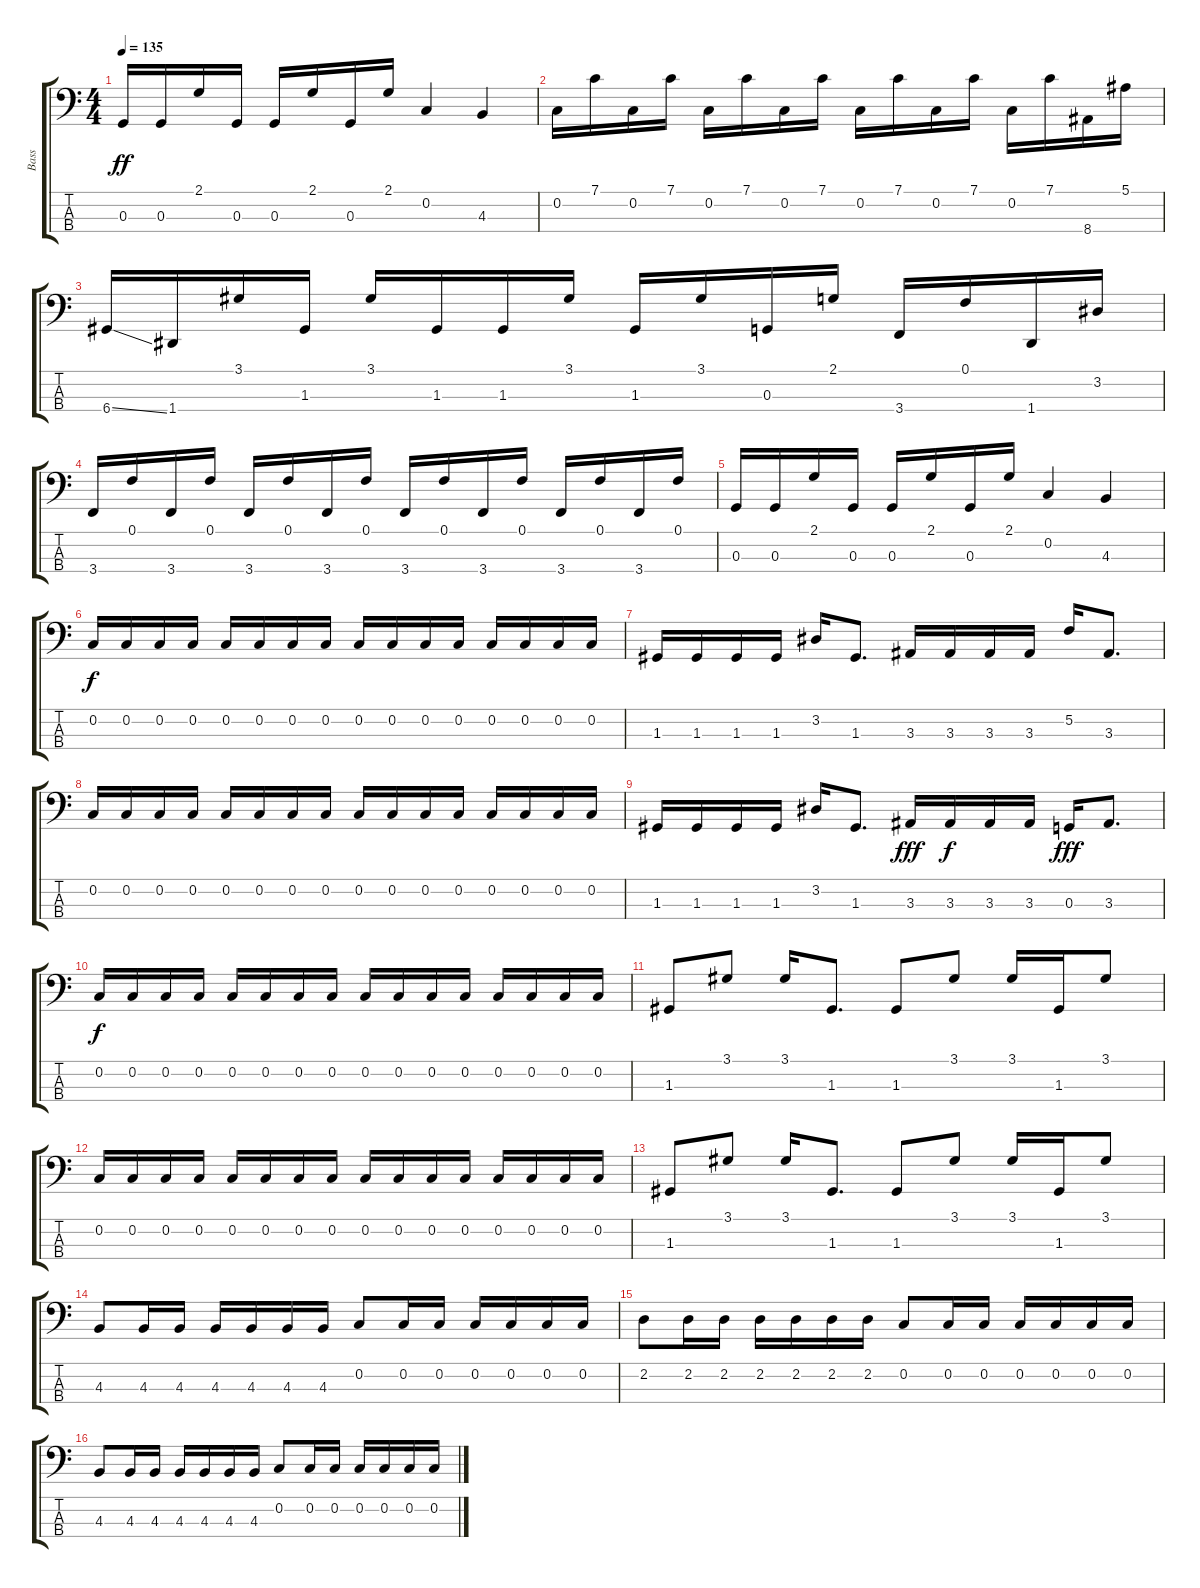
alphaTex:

\track ("Bass" "Bass") {instrument electricbasspick}
\staff {score tabs}
\tuning (F2 C2 G1 D1) {hide}
\ts (4 4)
\tempo 135
\clef f4
\ks c
0.3.16{dy ff} 0.3.16 2.1.16 0.3.16 0.3.16 2.1.16 0.3.16 2.1.16 0.2.4 4.3.4 |
0.2.16 7.1.16 0.2.16 7.1.16 0.2.16 7.1.16 0.2.16 7.1.16 0.2.16 7.1.16 0.2.16 7.1.16 0.2.16 7.1.16 8.4.16 5.1.16 |
6.4{ss}.16 1.4.16 3.1.16 1.3.16 3.1.16 1.3.16 1.3.16 3.1.16 1.3.16 3.1.16 0.3.16 2.1.16 3.4.16 0.1.16 1.4.16 3.2.16 |
3.4.16 0.1.16 3.4.16 0.1.16 3.4.16 0.1.16 3.4.16 0.1.16 3.4.16 0.1.16 3.4.16 0.1.16 3.4.16 0.1.16 3.4.16 0.1.16 |
0.3.16 0.3.16 2.1.16 0.3.16 0.3.16 2.1.16 0.3.16 2.1.16 0.2.4 4.3.4 |
0.2.16{dy f} 0.2.16 0.2.16 0.2.16 0.2.16 0.2.16 0.2.16 0.2.16 0.2.16 0.2.16 0.2.16 0.2.16 0.2.16 0.2.16 0.2.16 0.2.16 |
1.3.16 1.3.16 1.3.16 1.3.16 3.2.16 1.3.8{d} 3.3.16 3.3.16 3.3.16 3.3.16 5.2.16 3.3.8{d} |
0.2.16 0.2.16 0.2.16 0.2.16 0.2.16 0.2.16 0.2.16 0.2.16 0.2.16 0.2.16 0.2.16 0.2.16 0.2.16 0.2.16 0.2.16 0.2.16 |
1.3.16 1.3.16 1.3.16 1.3.16 3.2.16 1.3.8{d} 3.3.16{dy fff} 3.3.16{dy f} 3.3.16 3.3.16 0.3.16{dy fff} 3.3.8{d} |
0.2.16{dy f} 0.2.16 0.2.16 0.2.16 0.2.16 0.2.16 0.2.16 0.2.16 0.2.16 0.2.16 0.2.16 0.2.16 0.2.16 0.2.16 0.2.16 0.2.16 |
1.3.8 3.1.8 3.1.16 1.3.8{d} 1.3.8 3.1.8 3.1.16 1.3.16 3.1.8 |
0.2.16 0.2.16 0.2.16 0.2.16 0.2.16 0.2.16 0.2.16 0.2.16 0.2.16 0.2.16 0.2.16 0.2.16 0.2.16 0.2.16 0.2.16 0.2.16 |
1.3.8 3.1.8 3.1.16 1.3.8{d} 1.3.8 3.1.8 3.1.16 1.3.16 3.1.8 |
4.3.8 4.3.16 4.3.16 4.3.16 4.3.16 4.3.16 4.3.16 0.2.8 0.2.16 0.2.16 0.2.16 0.2.16 0.2.16 0.2.16 |
2.2.8 2.2.16 2.2.16 2.2.16 2.2.16 2.2.16 2.2.16 0.2.8 0.2.16 0.2.16 0.2.16 0.2.16 0.2.16 0.2.16 |
4.3.8 4.3.16 4.3.16 4.3.16 4.3.16 4.3.16 4.3.16 0.2.8 0.2.16 0.2.16 0.2.16 0.2.16 0.2.16 0.2.16
